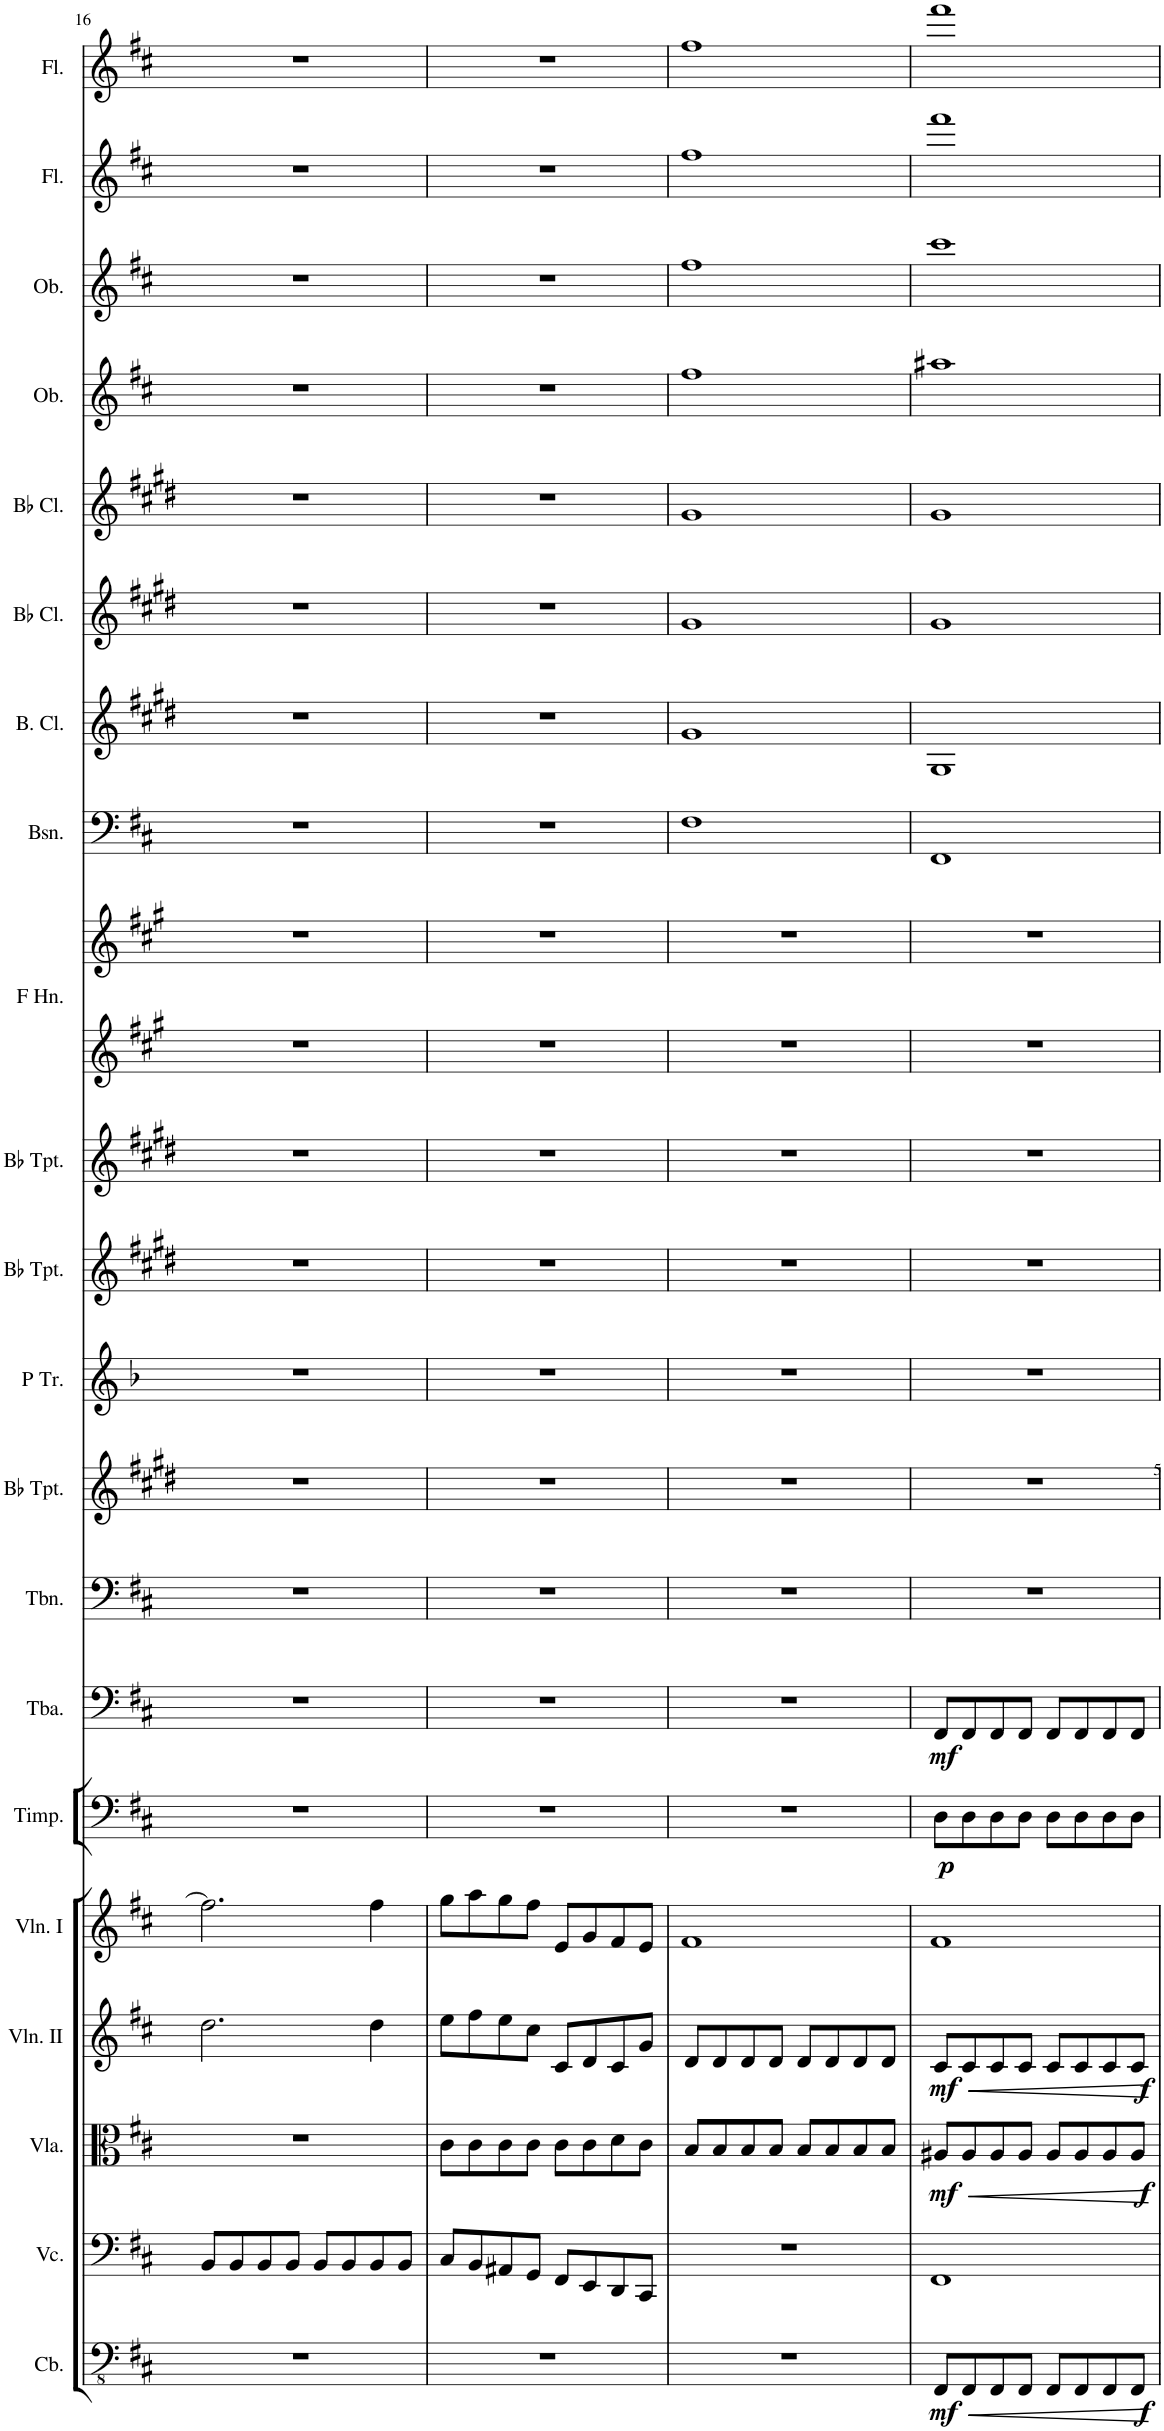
**kern	**dynam	**kern	**kern	**dynam	**kern	**dynam	**kern	**kern	**dynam	**kern	**dynam	**kern	**kern	**kern	**kern	**kern	**kern	**kern	**kern	**kern	**kern	**kern	**kern	**kern	**kern	**kern
*part21	*part21	*part20	*part19	*part19	*part18	*part18	*part17	*part16	*part16	*part15	*part15	*part14	*part13	*part12	*part11	*part10	*part9	*part9	*part8	*part7	*part6	*part5	*part4	*part3	*part2	*part1
*staff22	*staff22	*staff21	*staff20	*staff20	*staff19	*staff19	*staff18	*staff17	*staff17	*staff16	*staff16	*staff15	*staff14	*staff13	*staff12	*staff11	*staff10	*staff9	*staff8	*staff7	*staff6	*staff5	*staff4	*staff3	*staff2	*staff1
*I"Contrabasses	*	*I"Violoncellos	*I"Violas	*	*I"Violins II	*	*I"Violins I	*I"Timpani	*	*I"Tuba	*	*I"Trombone	*I"Trumpet 2	*I"Piccolo Trumpet	*I"Bb Trumpet	*I"Trumpet 1	*I"Horns in F	*	*I"Bassoons	*I"Bass Clarinet	*I"Clarinet 2	*I"Clarinet 1	*I"Oboe 2	*I"Oboe 1	*I"Flute 2	*I"Flute 1
*I'Cb.	*	*I'Vc.	*I'Vla.	*	*I'Vln. II	*	*I'Vln. I	*I'Timp.	*	*I'Tba.	*	*I'Tbn.	*	*I'P Tr.	*I'Bb Tpt.	*	*	*	*I'Bsn.	*I'B. Cl.	*	*	*I'Ob.	*I'Ob.	*I'Fl.	*I'Fl.
!!LO:PB:g=z
*clefFv4	*	*clefF4	*clefC3	*	*clefG2	*	*clefG2	*clefF4	*	*clefF4	*	*clefF4	*clefG2	*clefG2	*clefG2	*clefG2	*clefG2	*clefG2	*clefF4	*clefG2	*clefG2	*clefG2	*clefG2	*clefG2	*clefG2	*clefG2
*Trd7c12	*	*	*	*	*	*	*	*	*	*	*	*	*Trd1c2	*Trd2c3	*Trd1c2	*Trd1c2	*Trd4c7	*Trd4c7	*	*Trd8c14	*Trd1c2	*Trd1c2	*	*	*	*
*k[f#c#]	*	*k[f#c#]	*k[f#c#]	*	*k[f#c#]	*	*k[f#c#]	*k[f#c#]	*	*k[f#c#]	*	*k[f#c#]	*k[f#c#g#d#]	*k[b-]	*k[f#c#g#d#]	*k[f#c#g#d#]	*k[f#c#g#]	*k[f#c#g#]	*k[f#c#]	*k[f#c#g#d#]	*k[f#c#g#d#]	*k[f#c#g#d#]	*k[f#c#]	*k[f#c#]	*k[f#c#]	*k[f#c#]
*M4/4	*	*M4/4	*M4/4	*	*M4/4	*	*M4/4	*M4/4	*	*M4/4	*	*M4/4	*M4/4	*M4/4	*M4/4	*M4/4	*M4/4	*M4/4	*M4/4	*M4/4	*M4/4	*M4/4	*M4/4	*M4/4	*M4/4	*M4/4
=16	=16	=16	=16	=16	=16	=16	=16	=16	=16	=16	=16	=16	=16	=16	=16	=16	=16	=16	=16	=16	=16	=16	=16	=16	=16	=16
1r	.	8BB/L	1r	.	2.dd\	.	2.ff#\]	1r	.	1r	.	1r	1r	1r	1r	1r	1r	1r	1r	1r	1r	1r	1r	1r	1r	1r
.	.	8BB/	.	.	.	.	.	.	.	.	.	.	.	.	.	.	.	.	.	.	.	.	.	.	.	.
.	.	8BB/	.	.	.	.	.	.	.	.	.	.	.	.	.	.	.	.	.	.	.	.	.	.	.	.
.	.	8BB/J	.	.	.	.	.	.	.	.	.	.	.	.	.	.	.	.	.	.	.	.	.	.	.	.
.	.	8BB/L	.	.	.	.	.	.	.	.	.	.	.	.	.	.	.	.	.	.	.	.	.	.	.	.
.	.	8BB/	.	.	.	.	.	.	.	.	.	.	.	.	.	.	.	.	.	.	.	.	.	.	.	.
.	.	8BB/	.	.	4dd\	.	4ff#\	.	.	.	.	.	.	.	.	.	.	.	.	.	.	.	.	.	.	.
.	.	8BB/J	.	.	.	.	.	.	.	.	.	.	.	.	.	.	.	.	.	.	.	.	.	.	.	.
=17	=17	=17	=17	=17	=17	=17	=17	=17	=17	=17	=17	=17	=17	=17	=17	=17	=17	=17	=17	=17	=17	=17	=17	=17	=17	=17
1r	.	8C#/L	8c#\L	.	8ee\L	.	8gg\L	1r	.	1r	.	1r	1r	1r	1r	1r	1r	1r	1r	1r	1r	1r	1r	1r	1r	1r
.	.	8BB/	8c#\	.	8ff#\	.	8aa\	.	.	.	.	.	.	.	.	.	.	.	.	.	.	.	.	.	.	.
.	.	8AA#X/	8c#\	.	8ee\	.	8gg\	.	.	.	.	.	.	.	.	.	.	.	.	.	.	.	.	.	.	.
.	.	8GG/J	8c#\J	.	8cc#\J	.	8ff#\J	.	.	.	.	.	.	.	.	.	.	.	.	.	.	.	.	.	.	.
.	.	8FF#/L	8c#\L	.	8c#/L	.	8e/L	.	.	.	.	.	.	.	.	.	.	.	.	.	.	.	.	.	.	.
.	.	8EE/	8c#\	.	8d/	.	8g/	.	.	.	.	.	.	.	.	.	.	.	.	.	.	.	.	.	.	.
.	.	8DD/	8d\	.	8c#/	.	8f#/	.	.	.	.	.	.	.	.	.	.	.	.	.	.	.	.	.	.	.
.	.	8CC#/J	8c#\J	.	8g/J	.	8e/J	.	.	.	.	.	.	.	.	.	.	.	.	.	.	.	.	.	.	.
=18	=18	=18	=18	=18	=18	=18	=18	=18	=18	=18	=18	=18	=18	=18	=18	=18	=18	=18	=18	=18	=18	=18	=18	=18	=18	=18
1r	.	1r	8B/L	.	8d/L	.	1f#	1r	.	1r	.	1r	1r	1r	1r	1r	1r	1r	1F#	1g#	1g#	1g#	1ff#	1ff#	1ff#	1ff#
.	.	.	8B/	.	8d/	.	.	.	.	.	.	.	.	.	.	.	.	.	.	.	.	.	.	.	.	.
.	.	.	8B/	.	8d/	.	.	.	.	.	.	.	.	.	.	.	.	.	.	.	.	.	.	.	.	.
.	.	.	8B/J	.	8d/J	.	.	.	.	.	.	.	.	.	.	.	.	.	.	.	.	.	.	.	.	.
.	.	.	8B/L	.	8d/L	.	.	.	.	.	.	.	.	.	.	.	.	.	.	.	.	.	.	.	.	.
.	.	.	8B/	.	8d/	.	.	.	.	.	.	.	.	.	.	.	.	.	.	.	.	.	.	.	.	.
.	.	.	8B/	.	8d/	.	.	.	.	.	.	.	.	.	.	.	.	.	.	.	.	.	.	.	.	.
.	.	.	8B/J	.	8d/J	.	.	.	.	.	.	.	.	.	.	.	.	.	.	.	.	.	.	.	.	.
=19	=19	=19	=19	=19	=19	=19	=19	=19	=19	=19	=19	=19	=19	=19	=19	=19	=19	=19	=19	=19	=19	=19	=19	=19	=19	=19
!	!LO:HP:b	!	!	!LO:HP:b	!	!LO:HP:b	!	!	!	!	!	!	!	!	!	!	!	!	!	!	!	!	!	!	!	!
!	!LO:DY:n=1:b	!	!	!LO:DY:n=1:b	!	!LO:DY:n=1:b	!	!	!LO:DY:b	!	!LO:DY:b	!	!	!	!	!	!	!	!	!	!	!	!	!	!	!
8FFF#/L	< mf	1FF#	8A#X/L	< mf	8c#/L	< mf	1f#	8D\L	p	8FF#/L	mf	1r	1r	1r	1r	1r	1r	1r	1FF#	1G#	1g#	1g#	1aa#X	1ccc#	1fff#	1fff#
8FFF#/	.	.	8A#/	.	8c#/	.	.	8D\	.	8FF#/	.	.	.	.	.	.	.	.	.	.	.	.	.	.	.	.
8FFF#/	.	.	8A#/	.	8c#/	.	.	8D\	.	8FF#/	.	.	.	.	.	.	.	.	.	.	.	.	.	.	.	.
8FFF#/J	.	.	8A#/J	.	8c#/J	.	.	8D\J	.	8FF#/J	.	.	.	.	.	.	.	.	.	.	.	.	.	.	.	.
8FFF#/L	.	.	8A#/L	.	8c#/L	.	.	8D\L	.	8FF#/L	.	.	.	.	.	.	.	.	.	.	.	.	.	.	.	.
8FFF#/	.	.	8A#/	.	8c#/	.	.	8D\	.	8FF#/	.	.	.	.	.	.	.	.	.	.	.	.	.	.	.	.
8FFF#/	.	.	8A#/	.	8c#/	.	.	8D\	.	8FF#/	.	.	.	.	.	.	.	.	.	.	.	.	.	.	.	.
!	!LO:DY:n=2:b	!	!	!LO:DY:n=2:b	!	!LO:DY:n=2:b	!	!	!	!	!	!	!	!	!	!	!	!	!	!	!	!	!	!	!	!
8FFF#/J	f	.	8A#/J	f	8c#/J	f	.	8D\J	.	8FF#/J	.	.	.	.	.	.	.	.	.	.	.	.	.	.	.	.
.	[	.	.	[	.	[	.	.	.	.	.	.	.	.	.	.	.	.	.	.	.	.	.	.	.	.
=	=	=	=	=	=	=	=	=	=	=	=	=	=	=	=	=	=	=	=	=	=	=	=	=	=	=
*-	*-	*-	*-	*-	*-	*-	*-	*-	*-	*-	*-	*-	*-	*-	*-	*-	*-	*-	*-	*-	*-	*-	*-	*-	*-	*-
